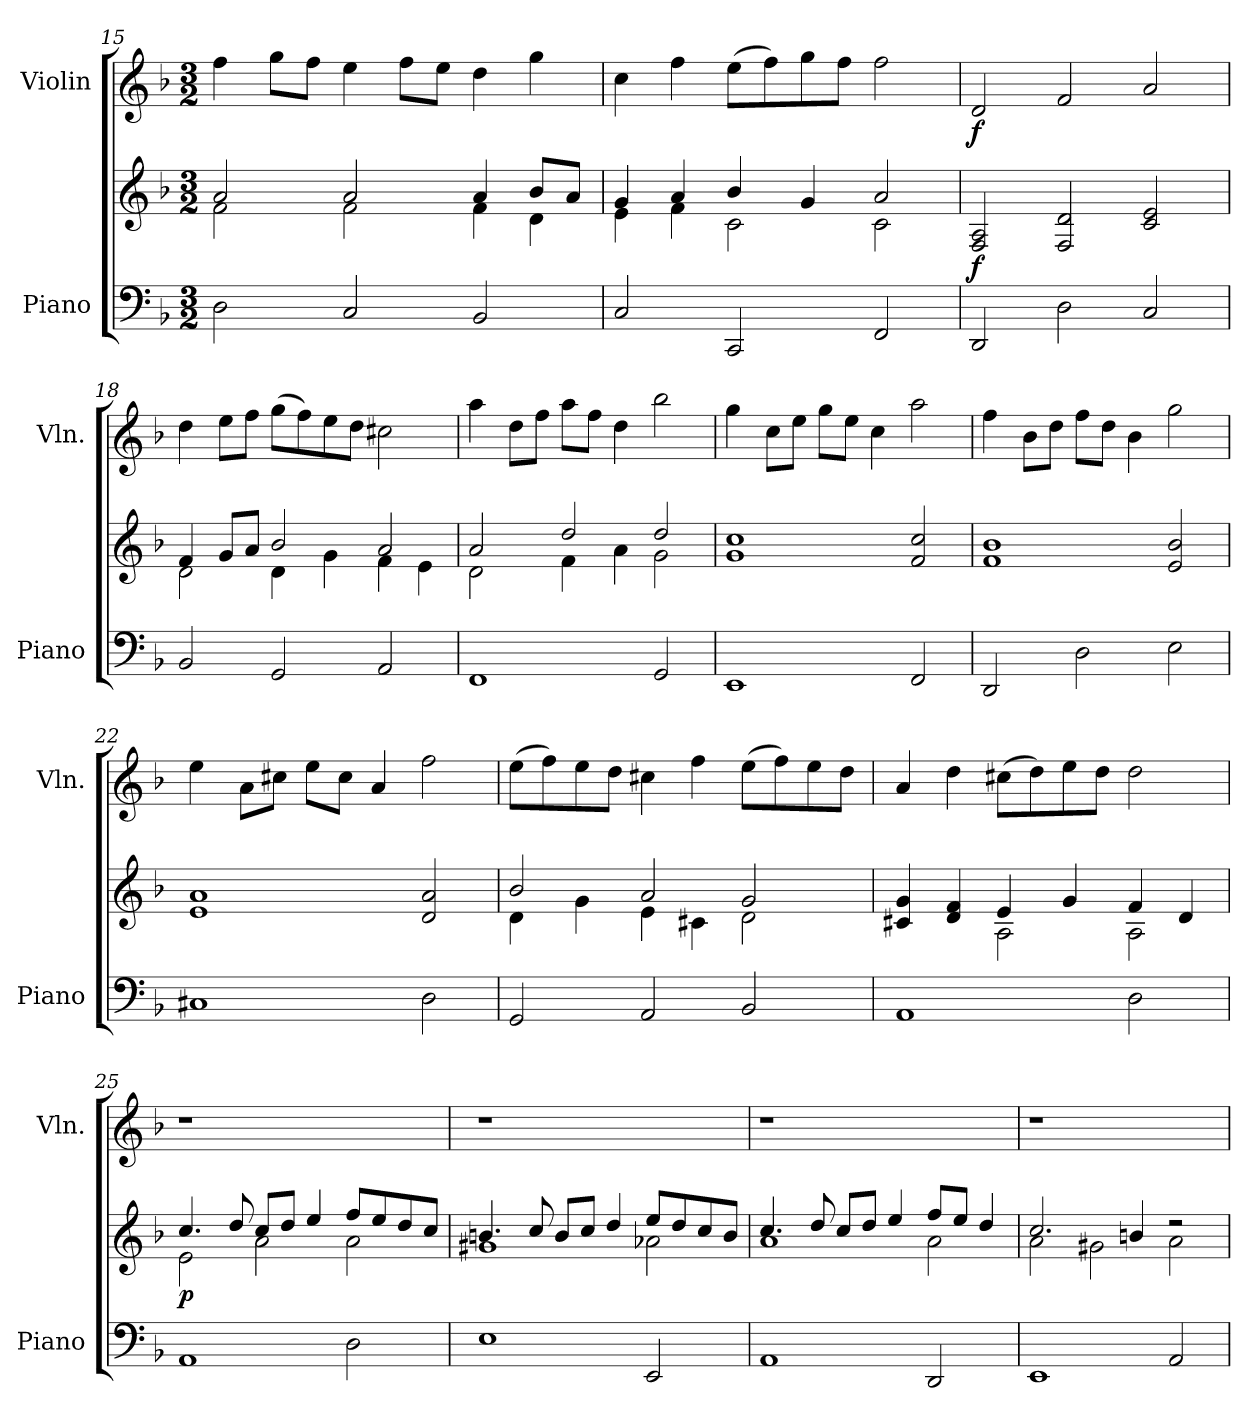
**kern	**kern	**dynam	**kern	**dynam
*part2	*part2	*part2	*part1	*part1
*staff3	*staff2	*staff2/3	*staff1	*staff1
*I"Piano	*	*	*I"Violin	*
*I'Piano	*	*	*I'Vln.	*
*clefF4	*clefG2	*	*clefG2	*
*k[b-]	*k[b-]	*	*k[b-]	*
*F:	*F:	*	*F:	*
*M3/2	*M3/2	*	*M3/2	*
=15	=15	=15	=15	=15
*	*^	*	*	*
2D\	2a/	2f\	.	4ff\	.
.	.	.	.	8gg\L	.
.	.	.	.	8ff\J	.
2C/	2a/	2f\	.	4ee\	.
.	.	.	.	8ff\L	.
.	.	.	.	8ee\J	.
2BB-/	4a/	4f\	.	4dd\	.
.	8b-/L	4d\	.	4gg\	.
.	8a/J	.	.	.	.
!!LO:LB:g=z
=16	=16	=16	=16	=16	=16
2C/	4g/	4e\	.	4cc\	.
.	4a/	4f\	.	4ff\	.
2CC/	4b-/	2c\	.	(8ee\L	.
.	.	.	.	8ff\)	.
.	4g/	.	.	8gg\	.
.	.	.	.	8ff\J	.
2FF/	2a/	2c\	.	2ff\	.
=17	=17	=17	=17	=17	=17
!	!	!	!LO:DY:b	!	!LO:DY:b
*	*v	*v	*	*	*
2DD/	2F/ 2A/	f	2d/	f
2D\	2F/ 2d/	.	2f/	.
2C/	2c/ 2e/	.	2a/	.
=18	=18	=18	=18	=18
*	*^	*	*	*
2BB-/	4f/	2d\	.	4dd\	.
.	8g/L	.	.	8ee\L	.
.	8a/J	.	.	8ff\J	.
2GG/	2b-/	4d\	.	(8gg\L	.
.	.	.	.	8ff\)	.
.	.	4g\	.	8ee\	.
.	.	.	.	8dd\J	.
2AA/	2a/	4f\	.	2cc#X\	.
.	.	4e\	.	.	.
!!LO:LB:g=z
=19	=19	=19	=19	=19	=19
1FF	2a/	2d\	.	4aa\	.
.	.	.	.	8dd\L	.
.	.	.	.	8ff\J	.
.	2dd/	4f\	.	8aa\L	.
.	.	.	.	8ff\J	.
.	.	4a\	.	4dd\	.
2GG/	2dd/	2g\	.	2bb-\	.
*	*v	*v	*	*	*
=20	=20	=20	=20	=20
1EE	1g 1cc	.	4gg\	.
.	.	.	8cc\L	.
.	.	.	8ee\J	.
.	.	.	8gg\L	.
.	.	.	8ee\J	.
.	.	.	4cc\	.
2FF/	2f/ 2cc/	.	2aa\	.
=21	=21	=21	=21	=21
2DD/	1f 1b-	.	4ff\	.
.	.	.	8b-\L	.
.	.	.	8dd\J	.
2D\	.	.	8ff\L	.
.	.	.	8dd\J	.
.	.	.	4b-\	.
2E\	2e/ 2b-/	.	2gg\	.
!!LO:LB:g=z
=22	=22	=22	=22	=22
1C#X	1e 1a	.	4ee\	.
.	.	.	8a\L	.
.	.	.	8cc#X\J	.
.	.	.	8ee\L	.
.	.	.	8cc#\J	.
.	.	.	4a/	.
2D\	2d/ 2a/	.	2ff\	.
=23	=23	=23	=23	=23
*	*^	*	*	*
2GG/	2b-/	4d\	.	(8ee\L	.
.	.	.	.	8ff\)	.
.	.	4g\	.	8ee\	.
.	.	.	.	8dd\J	.
2AA/	2a/	4e\	.	4cc#X\	.
.	.	4c#X\	.	4ff\	.
2BB-/	2g/	2d\	.	(8ee\L	.
.	.	.	.	8ff\)	.
.	.	.	.	8ee\	.
.	.	.	.	8dd\J	.
=24	=24	=24	=24	=24	=24
1AA	4c#X/ 4g/	2ryy	.	4a/	.
.	4d/ 4f/	.	.	4dd\	.
.	2A\	4e/	.	(8cc#X\L	.
.	.	.	.	8dd\)	.
.	.	4g/	.	8ee\	.
.	.	.	.	8dd\J	.
2D\	2A\	4f/	.	2dd\	.
.	.	4d/	.	.	.
!!LO:LB:g=z
=25	=25	=25	=25	=25	=25
!	!	!	!LO:DY:b	!	!
1AA	4.cc/	2e\	p	1r	.
.	8dd/	.	.	.	.
.	8cc/L	2a\	.	.	.
.	8dd/J	.	.	.	.
.	4ee/	.	.	.	.
2D\	8ff/L	2a\	.	2ryy	.
.	8ee/	.	.	.	.
.	8dd/	.	.	.	.
.	8cc/J	.	.	.	.
=26	=26	=26	=26	=26	=26
1E	4.bn/	1g#X	.	1r	.
.	8cc/	.	.	.	.
.	8b/L	.	.	.	.
.	8cc/J	.	.	.	.
.	4dd/	.	.	.	.
2EE/	8ee/L	2a-X\	.	2ryy	.
.	8dd/	.	.	.	.
.	8cc/	.	.	.	.
.	8b/J	.	.	.	.
=27	=27	=27	=27	=27	=27
1AA	4.cc/	1a	.	1r	.
.	8dd/	.	.	.	.
.	8cc/L	.	.	.	.
.	8dd/J	.	.	.	.
.	4ee/	.	.	.	.
2DD/	8ff/L	2a\	.	2ryy	.
.	8ee/J	.	.	.	.
.	4dd/	.	.	.	.
!!LO:PB:g=z
=28	=28	=28	=28	=28	=28
1EE	2.cc/	2a\	.	1r	.
.	.	2g#X\	.	.	.
.	4bn/	.	.	.	.
2AA/	2r	2a\	.	2ryy	.
*	*v	*v	*	*	*
=	=	=	=	=
*-	*-	*-	*-	*-
